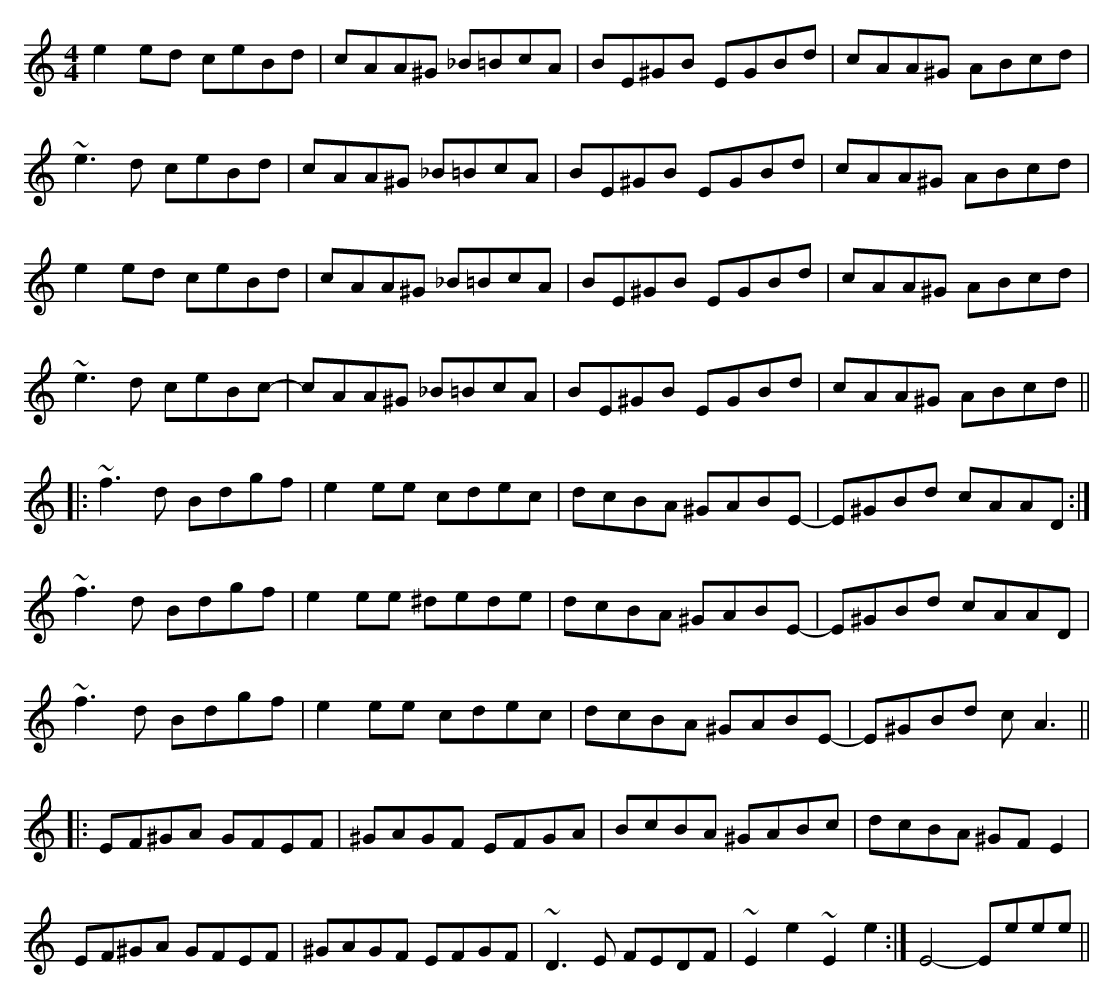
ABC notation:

X:1
M:4/4
K:Amin
e2ed ceBd|cAA^G _B=BcA|BE^GB EGBd|cAA^G ABcd|
~e3d ceBd|cAA^G _B=BcA|BE^GB EGBd|cAA^G ABcd|
e2ed ceBd|cAA^G _B=BcA|BE^GB EGBd|cAA^G ABcd|
~e3d ceBc-|cAA^G _B=BcA|BE^GB EGBd|cAA^G ABcd||
|:~f3d Bdgf|e2ee cdec|dcBA ^GABE-|E^GBd cAAD:|
~f3d Bdgf|e2ee ^dede|dcBA ^GABE-|E^GBd cAAD|
~f3d Bdgf|e2ee cdec|dcBA ^GABE-|E^GBd cA3||
|:EF^GA GFEF|^GAGF EFGA|BcBA ^GABc|dcBA ^GFE2|
EF^GA GFEF|^GAGF EFGF|~D3E FEDF|~E2 e2 ~E2 e2:|E4- Eeee||
